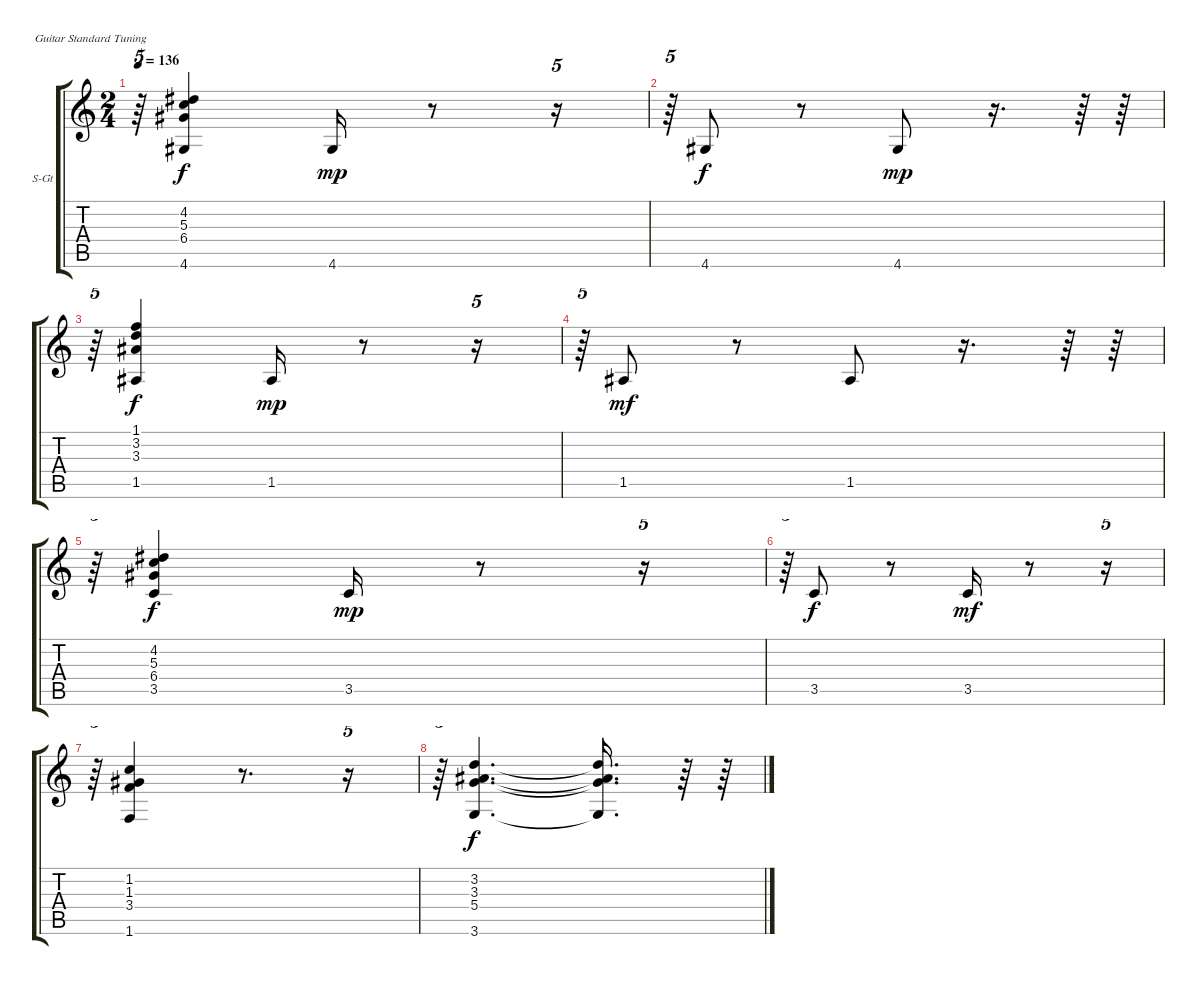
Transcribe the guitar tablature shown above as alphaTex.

\bracketExtendMode groupsimilarinstruments
\firstSystemTrackNameOrientation horizontal
\otherSystemsTrackNameOrientation horizontal
\track ("piano cama" "S-Gt") {solo instrument electricpiano1}
\staff {score tabs}
\tuning (E4 B3 G3 D3 A2 E2)
\displaytranspose 12
\ts (2 4)
\tempo 136
\clef g2
\ks c
r.64{tu (5 4) dy f} (4.2 5.3 6.4 4.6).4 4.6.16{dy mp} r.8 r.16{tu (5 4)} |
r.64{tu (5 4)} 4.6.8{dy f} r.8 4.6.8{dy mp} r.16{d} r.64 r.64 |
r.64{tu (5 4)} (1.1 3.2 3.3 1.5).4{dy f} 1.5.16{dy mp} r.8 r.16{tu (5 4)} |
r.64{tu (5 4)} 1.5.8{dy mf} r.8 1.5.8 r.16{d} r.64 r.64 |
r.64{tu (5 4)} (4.2 5.3 6.4 3.5).4{dy f} 3.5.16{dy mp} r.8 r.16{tu (5 4)} |
r.64{tu (5 4)} 3.5.8{dy f} r.8 3.5.16{dy mf} r.8 r.16{tu (5 4)} |
r.64{tu (5 4)} (1.2 1.3 3.4 1.6).4 r.8{d} r.16{tu (5 4)} |
r.64{tu (5 4)} (3.2 3.3 5.4 3.6).4{d dy f} (3.2{t} 3.3{t} 5.4{t} 3.6{t}).16{d} r.64 r.64
